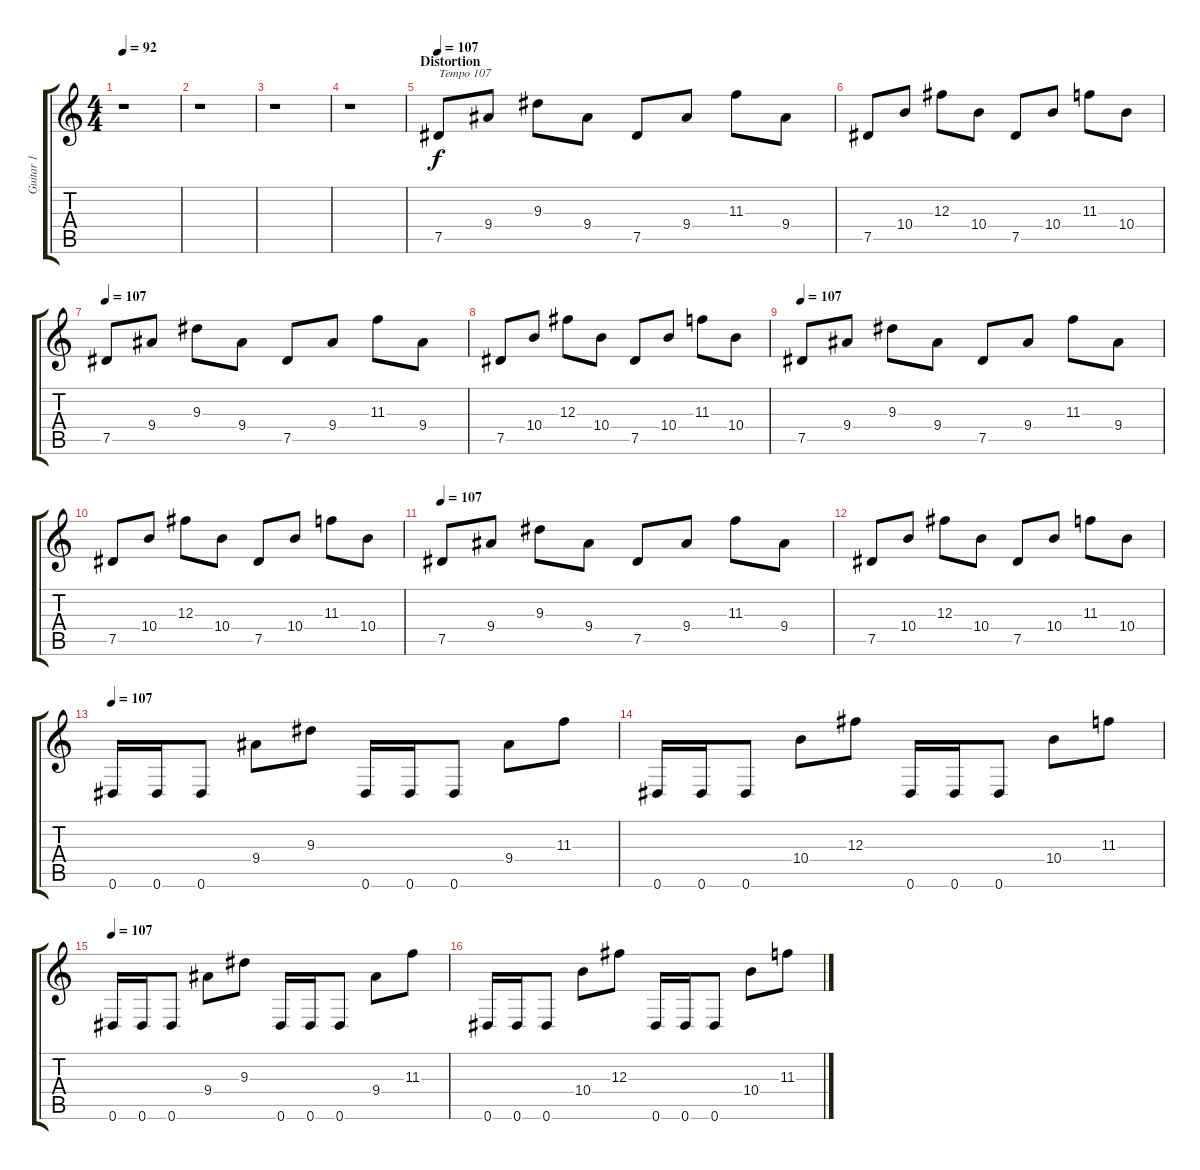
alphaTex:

\track ("Guitar 1" "Guitar 1") {instrument distortionguitar}
\staff {score tabs}
\tuning (Eb4 Bb3 Gb3 Db3 Ab2 Eb2) {hide}
\ts (4 4)
\tempo 92
\clef g2
\ks c
r.1{dy f} |
r.1 |
r.1 |
r.1 |
\section ("" "Distortion")
\tempo 107
7.5.8{txt "Tempo 107" volume 12 instrument distortionguitar} 9.4.8 9.3.8 9.4.8 7.5.8 9.4.8 11.3.8 9.4.8 |
7.5.8 10.4.8 12.3.8 10.4.8 7.5.8 10.4.8 11.3.8 10.4.8 |
\tempo 107
7.5.8{instrument distortionguitar} 9.4.8 9.3.8 9.4.8 7.5.8 9.4.8 11.3.8 9.4.8 |
7.5.8 10.4.8 12.3.8 10.4.8 7.5.8 10.4.8 11.3.8 10.4.8 |
\tempo 107
7.5.8{volume 11 instrument distortionguitar} 9.4.8 9.3.8 9.4.8 7.5.8 9.4.8 11.3.8 9.4.8 |
7.5.8 10.4.8 12.3.8 10.4.8 7.5.8 10.4.8 11.3.8 10.4.8 |
\tempo 107
7.5.8{instrument distortionguitar} 9.4.8 9.3.8 9.4.8 7.5.8 9.4.8 11.3.8 9.4.8 |
7.5.8 10.4.8 12.3.8 10.4.8 7.5.8 10.4.8 11.3.8 10.4.8 |
\tempo 107
0.6.16 0.6.16 0.6.8 9.4.8 9.3.8 0.6.16 0.6.16 0.6.8 9.4.8 11.3.8 |
0.6.16 0.6.16 0.6.8 10.4.8 12.3.8 0.6.16 0.6.16 0.6.8 10.4.8 11.3.8 |
\tempo 107
0.6.16 0.6.16 0.6.8 9.4.8 9.3.8 0.6.16 0.6.16 0.6.8 9.4.8 11.3.8 |
0.6.16 0.6.16 0.6.8 10.4.8 12.3.8 0.6.16 0.6.16 0.6.8 10.4.8 11.3.8
